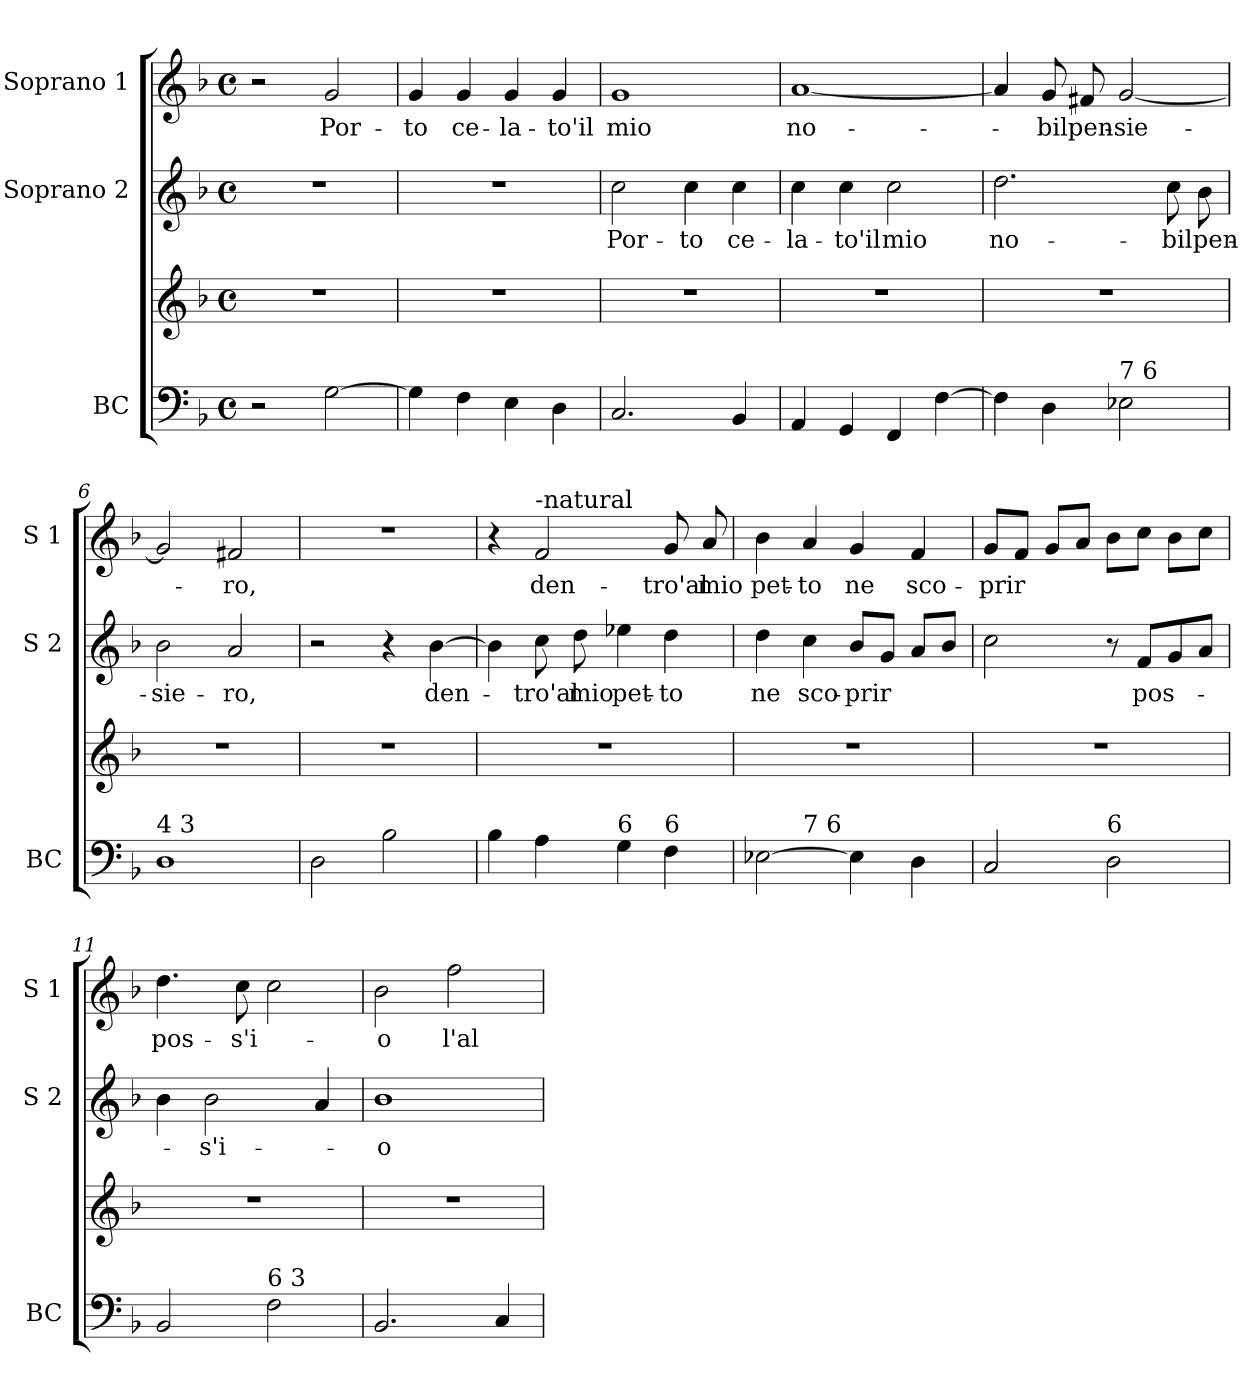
**kern	**kern	**kern	**text	**kern	**text
*part3	*part3	*part2	*part2	*part1	*part1
*staff4	*staff3	*staff2	*staff2	*staff1	*staff1
*I"BC	*	*I"Soprano 2	*	*I"Soprano 1	*
*I'BC	*	*I'S 2	*	*I'S 1	*
*clefF4	*clefG2	*clefG2	*	*clefG2	*
*k[b-]	*k[b-]	*k[b-]	*	*k[b-]	*
*F:	*F:	*F:	*	*F:	*
*M4/4	*M4/4	*M4/4	*	*M4/4	*
*met(c)	*met(c)	*met(c)	*	*met(c)	*
=1	=1	=1	=1	=1	=1
2r	1r	1r	.	2r	.
!	!	!	!	!	!LO:LY:b
[2G\	.	.	.	2g/	Por-
=2	=2	=2	=2	=2	=2
!	!	!	!	!	!LO:LY:b
4G\]	1r	1r	.	4g/	-to
!	!	!	!	!	!LO:LY:b
4F\	.	.	.	4g/	ce-
!	!	!	!	!	!LO:LY:b
4E\	.	.	.	4g/	-la-
!	!	!	!	!	!LO:LY:b
4D\	.	.	.	4g/	-to'il
=3	=3	=3	=3	=3	=3
!	!	!	!LO:LY:b	!	!LO:LY:b
2.C/	1r	2cc\	Por-	1g	mio
!	!	!	!LO:LY:b	!	!
.	.	4cc\	-to	.	.
!	!	!	!LO:LY:b	!	!
4BB-/	.	4cc\	ce-	.	.
=4	=4	=4	=4	=4	=4
!	!	!	!LO:LY:b	!	!LO:LY:b
4AA/	1r	4cc\	-la-	[1a	no-
!	!	!	!LO:LY:b	!	!
4GG/	.	4cc\	-to'il	.	.
!	!	!	!LO:LY:b	!	!
4FF/	.	2cc\	mio	.	.
[4F\	.	.	.	.	.
=5	=5	=5	=5	=5	=5
!	!	!	!LO:LY:b	!	!
4F\]	1r	2.dd\	no-	4a/]	.
!	!	!	!	!	!LO:LY:b
4D\	.	.	.	8g/	-bil
!	!	!	!	!	!LO:LY:b
.	.	.	.	8f#X/	pen-
!LO:TX:a:t=7    6	!	!	!	!	!
!	!	!	!	!	!LO:LY:b
2E-X\	.	.	.	[2g/	-sie-
!	!	!	!LO:LY:b	!	!
.	.	8cc\	-bil	.	.
!	!	!	!LO:LY:b	!	!
.	.	8b-\	pen-	.	.
!!LO:LB:g=z
=6	=6	=6	=6	=6	=6
!LO:TX:a:t=4       3	!	!	!	!	!
!	!	!	!LO:LY:b	!	!
1D	1r	2b-\	-sie-	2g/]	.
!	!	!	!LO:LY:b	!	!LO:LY:b
.	.	2a/	-ro,	2f#X/	-ro,
=7	=7	=7	=7	=7	=7
2D\	1r	2r	.	1r	.
2B-\	.	4r	.	.	.
!	!	!	!LO:LY:b	!	!
.	.	[4b-\	den-	.	.
=8	=8	=8	=8	=8	=8
4B-\	1r	4b-\]	.	4r	.
!	!	!	!	!LO:TX:a:t=-natural	!
!	!	!	!LO:LY:b	!	!LO:LY:b
4A\	.	8cc\	-tro'al	2f/	den-
!	!	!	!LO:LY:b	!	!
.	.	8dd\	mio	.	.
!LO:TX:a:t=6	!	!	!	!	!
!	!	!	!LO:LY:b	!	!
4G\	.	4ee-X\	pet-	.	.
!LO:TX:a:t=6	!	!	!	!	!
!	!	!	!LO:LY:b	!	!LO:LY:b
4F\	.	4dd\	-to	8g/	-tro'al
!	!	!	!	!	!LO:LY:b
.	.	.	.	8a/	mio
=9	=9	=9	=9	=9	=9
!	!	!	!LO:LY:b	!	!LO:LY:b
*^	*	*	*	*	*
[2E-X\	4ryy	1r	4dd\	ne	4b-\	pet-
!	!LO:TX:a:t=7 6	!	!	!	!	!
!	!	!	!	!LO:LY:b	!	!LO:LY:b
.	2.ryy	.	4cc\	sco-	4a/	-to
!	!	!	!	!LO:LY:b	!	!LO:LY:b
4E-\]	.	.	8b-/L	-prir	4g/	ne
.	.	.	8g/J	.	.	.
!	!	!	!	!	!	!LO:LY:b
4D\	.	.	8a/L	.	4f/	sco-
.	.	.	8b-/J	.	.	.
=10	=10	=10	=10	=10	=10	=10
!	!	!	!	!	!	!LO:LY:b
*v	*v	*	*	*	*	*
2C/	1r	2cc\	.	8g/L	-prir
.	.	.	.	8f/J	.
.	.	.	.	8g/L	.
.	.	.	.	8a/J	.
!LO:TX:a:t=6	!	!	!	!	!
2D\	.	8r	.	8b-\L	.
!	!	!	!LO:LY:b	!	!
.	.	8f/L	pos-	8cc\J	.
.	.	8g/	.	8b-\L	.
.	.	8a/J	.	8cc\J	.
!!LO:PB:g=z
=11	=11	=11	=11	=11	=11
!	!	!	!	!	!LO:LY:b
2BB-/	1r	4b-\	.	4.dd\	pos-
!	!	!	!LO:LY:b	!	!
.	.	2b-\	-s'i-	.	.
!	!	!	!	!	!LO:LY:b
.	.	.	.	8cc\	-s'i-
!LO:TX:a:t=6   3	!	!	!	!	!
2F\	.	.	.	2cc\	.
.	.	4a/	.	.	.
=12	=12	=12	=12	=12	=12
!	!	!	!LO:LY:b	!	!LO:LY:b
2.BB-/	1r	1b-	-o	2b-\	-o
!	!	!	!	!	!LO:LY:b
.	.	.	.	2ff\	l'al-
4C/	.	.	.	.	.
=	=	=	=	=	=
*-	*-	*-	*-	*-	*-
